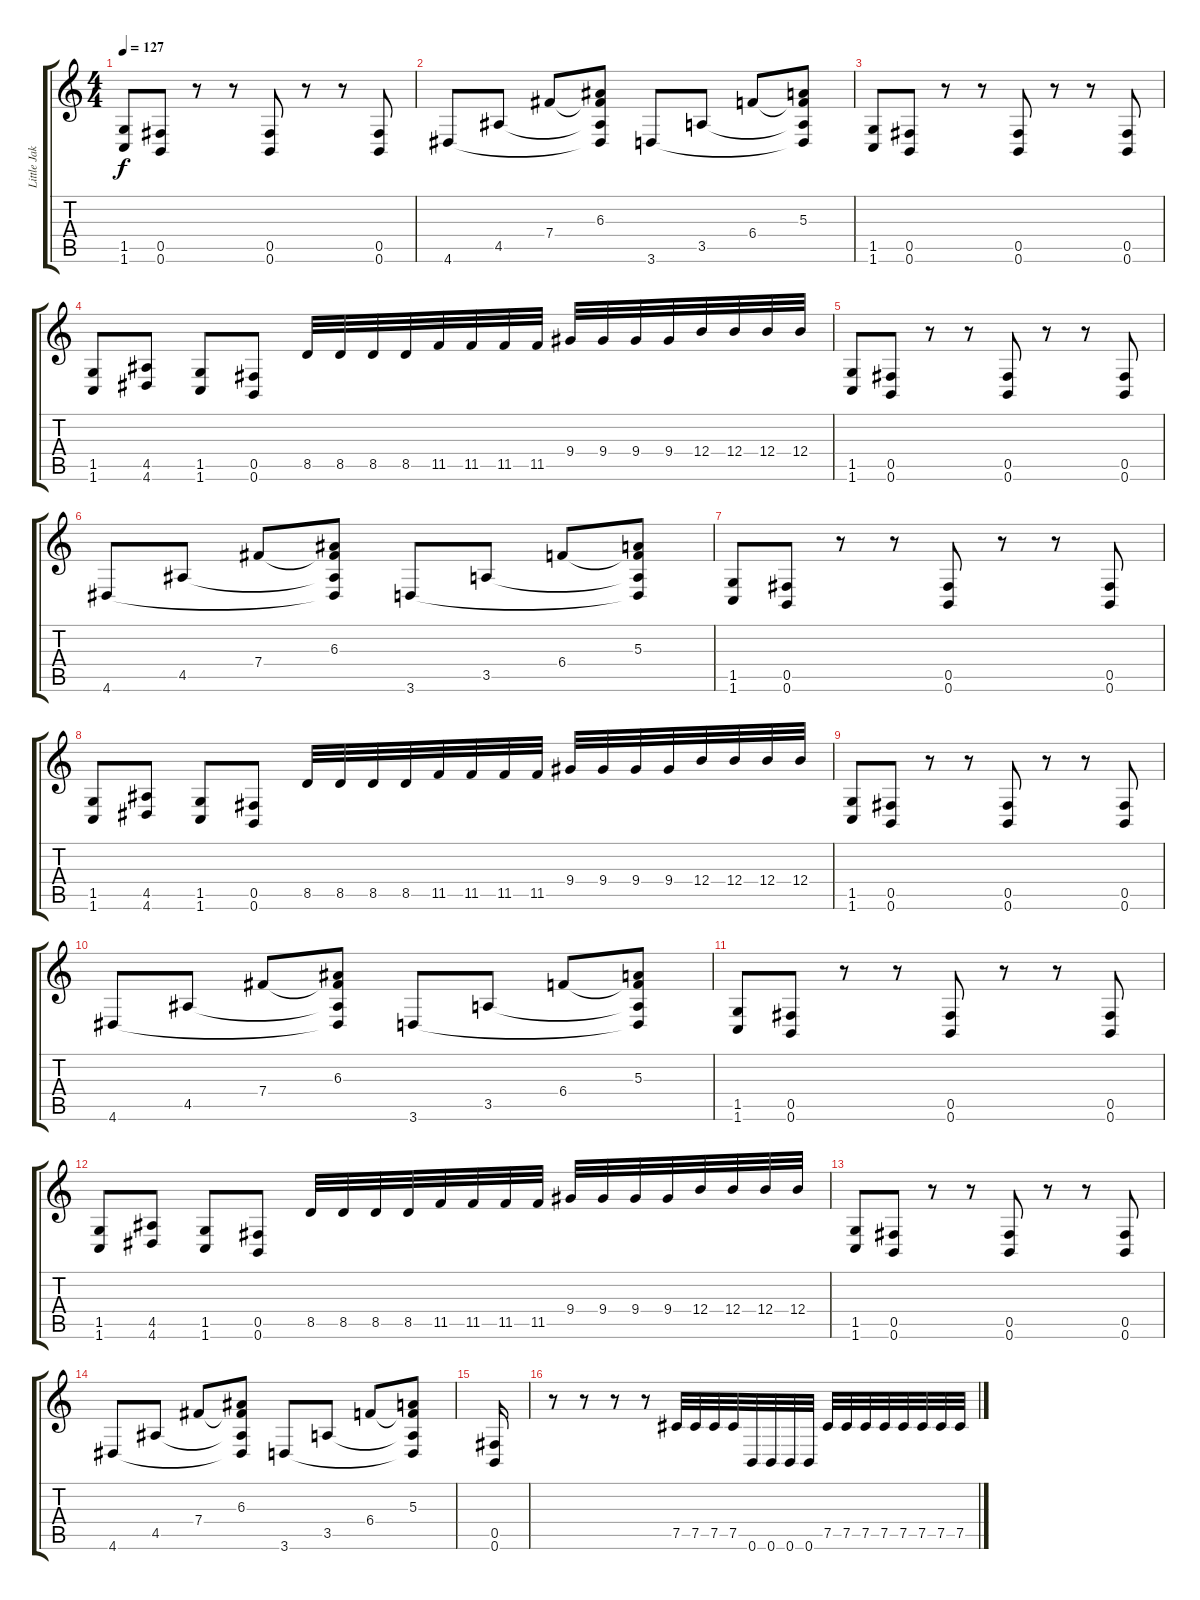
\track ("Little Jake" "Little Jak") {instrument distortionguitar}
\staff {score tabs}
\tuning (Db4 Ab3 E3 B2 Gb2 B1) {hide}
\ts (4 4)
\tempo 127
\clef g2
\ks c
(1.5 1.6).8{dy f} (0.5 0.6).8 r.8 r.8 (0.5 0.6).8 r.8 r.8 (0.5 0.6).8 |
4.6.8 4.5.8 7.4.8 (6.3 7.4{t} 4.5{t} 4.6{t}).8 3.6.8 3.5.8 6.4.8 (5.3 6.4{t} 3.5{t} 3.6{t}).8 |
(1.5 1.6).8 (0.5 0.6).8 r.8 r.8 (0.5 0.6).8 r.8 r.8 (0.5 0.6).8 |
(1.5 1.6).8 (4.5 4.6).8 (1.5 1.6).8 (0.5 0.6).8 8.5.32 8.5.32 8.5.32 8.5.32 11.5.32 11.5.32 11.5.32 11.5.32 9.4.32 9.4.32 9.4.32 9.4.32 12.4.32 12.4.32 12.4.32 12.4.32 |
(1.5 1.6).8 (0.5 0.6).8 r.8 r.8 (0.5 0.6).8 r.8 r.8 (0.5 0.6).8 |
4.6.8 4.5.8 7.4.8 (6.3 7.4{t} 4.5{t} 4.6{t}).8 3.6.8 3.5.8 6.4.8 (5.3 6.4{t} 3.5{t} 3.6{t}).8 |
(1.5 1.6).8 (0.5 0.6).8 r.8 r.8 (0.5 0.6).8 r.8 r.8 (0.5 0.6).8 |
(1.5 1.6).8 (4.5 4.6).8 (1.5 1.6).8 (0.5 0.6).8 8.5.32 8.5.32 8.5.32 8.5.32 11.5.32 11.5.32 11.5.32 11.5.32 9.4.32 9.4.32 9.4.32 9.4.32 12.4.32 12.4.32 12.4.32 12.4.32 |
(1.5 1.6).8 (0.5 0.6).8 r.8 r.8 (0.5 0.6).8 r.8 r.8 (0.5 0.6).8 |
4.6.8 4.5.8 7.4.8 (6.3 7.4{t} 4.5{t} 4.6{t}).8 3.6.8 3.5.8 6.4.8 (5.3 6.4{t} 3.5{t} 3.6{t}).8 |
(1.5 1.6).8 (0.5 0.6).8 r.8 r.8 (0.5 0.6).8 r.8 r.8 (0.5 0.6).8 |
(1.5 1.6).8 (4.5 4.6).8 (1.5 1.6).8 (0.5 0.6).8 8.5.32 8.5.32 8.5.32 8.5.32 11.5.32 11.5.32 11.5.32 11.5.32 9.4.32 9.4.32 9.4.32 9.4.32 12.4.32 12.4.32 12.4.32 12.4.32 |
(1.5 1.6).8 (0.5 0.6).8 r.8 r.8 (0.5 0.6).8 r.8 r.8 (0.5 0.6).8 |
4.6.8 4.5.8 7.4.8 (6.3 7.4{t} 4.5{t} 4.6{t}).8 3.6.8 3.5.8 6.4.8 (5.3 6.4{t} 3.5{t} 3.6{t}).8 |
(0.5 0.6).16 |
r.8 r.8 r.8 r.8 7.5.32 7.5.32 7.5.32 7.5.32 0.6.32 0.6.32 0.6.32 0.6.32 7.5.32 7.5.32 7.5.32 7.5.32 7.5.32 7.5.32 7.5.32 7.5.32
